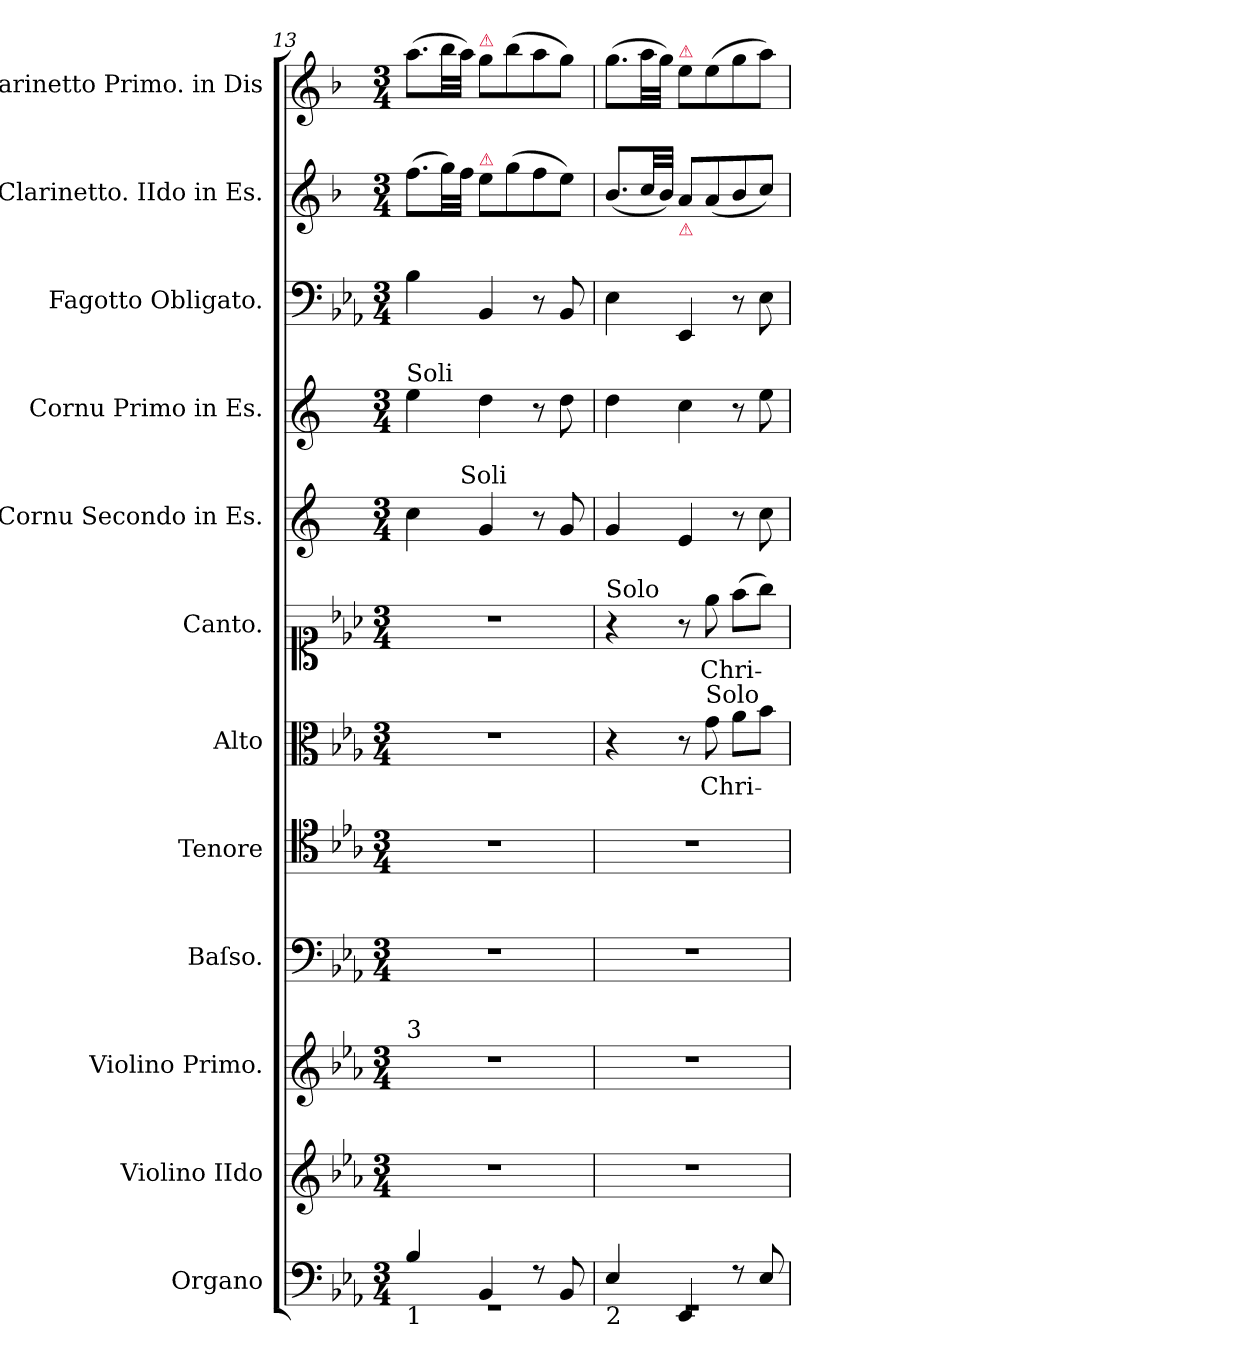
**kern	**kern	**kern	**kern	**kern	**kern	**text	**kern	**text	**kern	**kern	**kern	**kern	**kern
*part12	*part11	*part10	*part9	*part8	*part7	*part7	*part6	*part6	*part5	*part4	*part3	*part2	*part1
*staff12	*staff11	*staff10	*staff9	*staff8	*staff7	*staff7	*staff6	*staff6	*staff5	*staff4	*staff3	*staff2	*staff1
*I"Organo	*I"Violino IIdo	*I"Violino Primo.	*I"Baſso.	*I"Tenore	*I"Alto	*	*I"Canto.	*	*I"Cornu Secondo in Es.	*I"Cornu Primo in Es.	*I"Fagotto Obligato.	*I"Clarinetto. IIdo in Es.	*I"Clarinetto Primo. in Dis
*I'org	*I'vl II	*I'vl I	*I'B	*I'T	*I'A	*	*	*	*I'cor 2 in E♭	*I'cor 1 in E♭	*I'fag	*I'cl 2 in E♭	*I'cl 2 in E♭
*clefF4	*clefG2	*clefG2	*clefF4	*clefC4	*clefC3	*	*clefC1	*	*clefG2	*clefG2	*clefF4	*clefG2	*clefG2
*	*	*	*	*	*	*	*	*	*ITrd5c9	*ITrd5c9	*	*ITrd1c2	*ITrd1c2
*k[b-e-a-]	*k[b-e-a-]	*k[b-e-a-]	*k[b-e-a-]	*k[b-e-a-]	*k[b-e-a-]	*	*k[b-e-a-]	*	*k[b-e-a-]	*k[b-e-a-]	*k[b-e-a-]	*k[b-e-a-]	*k[b-e-a-]
*M3/4	*M3/4	*M3/4	*M3/4	*M3/4	*M3/4	*	*M3/4	*	*M3/4	*M3/4	*M3/4	*M3/4	*M3/4
=13	=13	=13	=13	=13	=13	=13	=13	=13	=13	=13	=13	=13	=13
*^	*	*	*	*	*	*	*	*	*	*	*	*	*
!	!	!	!	!	!	!	!	!	!	!	!LO:TX:a:t=Soli	!	!	!
!	!	!	!LO:TX:a:t=3	!	!	!	!	!	!	!	!	!	!	!
!LO:TX:b:t=1	!	!	!	!	!	!	!	!	!	!	!	!	!	!
*	*	*	*	*	*	*	*	*	*	*^	*	*	*	*
4B-!/	2.rGG	2.r	2.r	2.r	2.r	2.r	.	2.r	.	4e-\	8..ryy	4g\	4B-\	(8.ee-\L	(8.gg\L
.	.	.	.	.	.	.	.	.	.	.	.	.	.	32ff\LL)	32aa-\LL
!	!	!	!	!	!	!	!	!	!	!	!LO:TX:a:t=Soli	!	!	!	!
.	.	.	.	.	.	.	.	.	.	.	2ryy	.	.	32ee-\JJJ	32gg\JJJ)
!	!	!	!	!	!	!	!	!	!	!	!	!	!	!	!LO:TX:a:color=crimson:t=⚠
!	!	!	!	!	!	!	!	!	!	!	!	!	!	!LO:TX:a:color=crimson:t=⚠	!
4BB-!/	.	.	.	.	.	.	.	.	.	4B-/	.	4f\	4BB-/	8dd\L	8ff\L
.	.	.	.	.	.	.	.	.	.	.	.	.	.	(8ff\	(8aa-\
8r	.	.	.	.	.	.	.	.	.	8r	.	8r	8r	8ee-\	8gg\
8BB-!/	.	.	.	.	.	.	.	.	.	8B-/	.	8f\	8BB-/	8dd\J)	8ff\J)
.	.	.	.	.	.	.	.	.	.	.	32ryy	.	.	.	.
=14	=14	=14	=14	=14	=14	=14	=14	=14	=14	=14	=14	=14	=14	=14	=14
!	!	!	!	!	!	!	!	!	!	!LO:TX:a:color=crimson:t=⚠	!	!	!	!	!
!	!	!	!	!	!	!	!	!LO:TX:a:t=Solo	!	!	!	!	!	!	!
!LO:TX:b:t=2	!	!	!	!	!	!	!	!	!	!	!	!	!	!	!
*	*	*	*	*	*	*	*	*	*	*v	*v	*	*	*	*
4E-!/	2.rGG	2.r	2.r	2.r	2.r	4r	.	4r	.	4B-/	4f\	4E-\	(8.a-/L	(8.ff\L
.	.	.	.	.	.	.	.	.	.	.	.	.	32b-/LL	32gg\LL
.	.	.	.	.	.	.	.	.	.	.	.	.	32a-/JJJ)	32ff\JJJ)
!	!	!	!	!	!	!	!	!	!	!	!	!	!	!LO:TX:a:color=crimson:t=⚠
!	!	!	!	!	!	!	!	!	!	!	!	!	!LO:TX:b:color=crimson:t=⚠	!
4EE-!/	.	.	.	.	.	8r	.	8r	.	4G/	4e-\	4EE-/	8g/L	8dd\L
!	!	!	!	!	!	!LO:TX:a:t=Solo	!	!	!	!	!	!	!	!
.	.	.	.	.	.	8g\	Chri-	8ee-\	Chri-	.	.	.	(8g/	(8dd\
8r	.	.	.	.	.	8a-\L	.	(8ff\L	.	8r	8r	8r	8a-/	8ff\
8E-!/	.	.	.	.	.	8b-\J	.	8gg\J)	.	8e-\	8g\	8E-\	8b-/J)	8gg\J)
*v	*v	*	*	*	*	*	*	*	*	*	*	*	*	*
=	=	=	=	=	=	=	=	=	=	=	=	=	=
*-	*-	*-	*-	*-	*-	*-	*-	*-	*-	*-	*-	*-	*-
